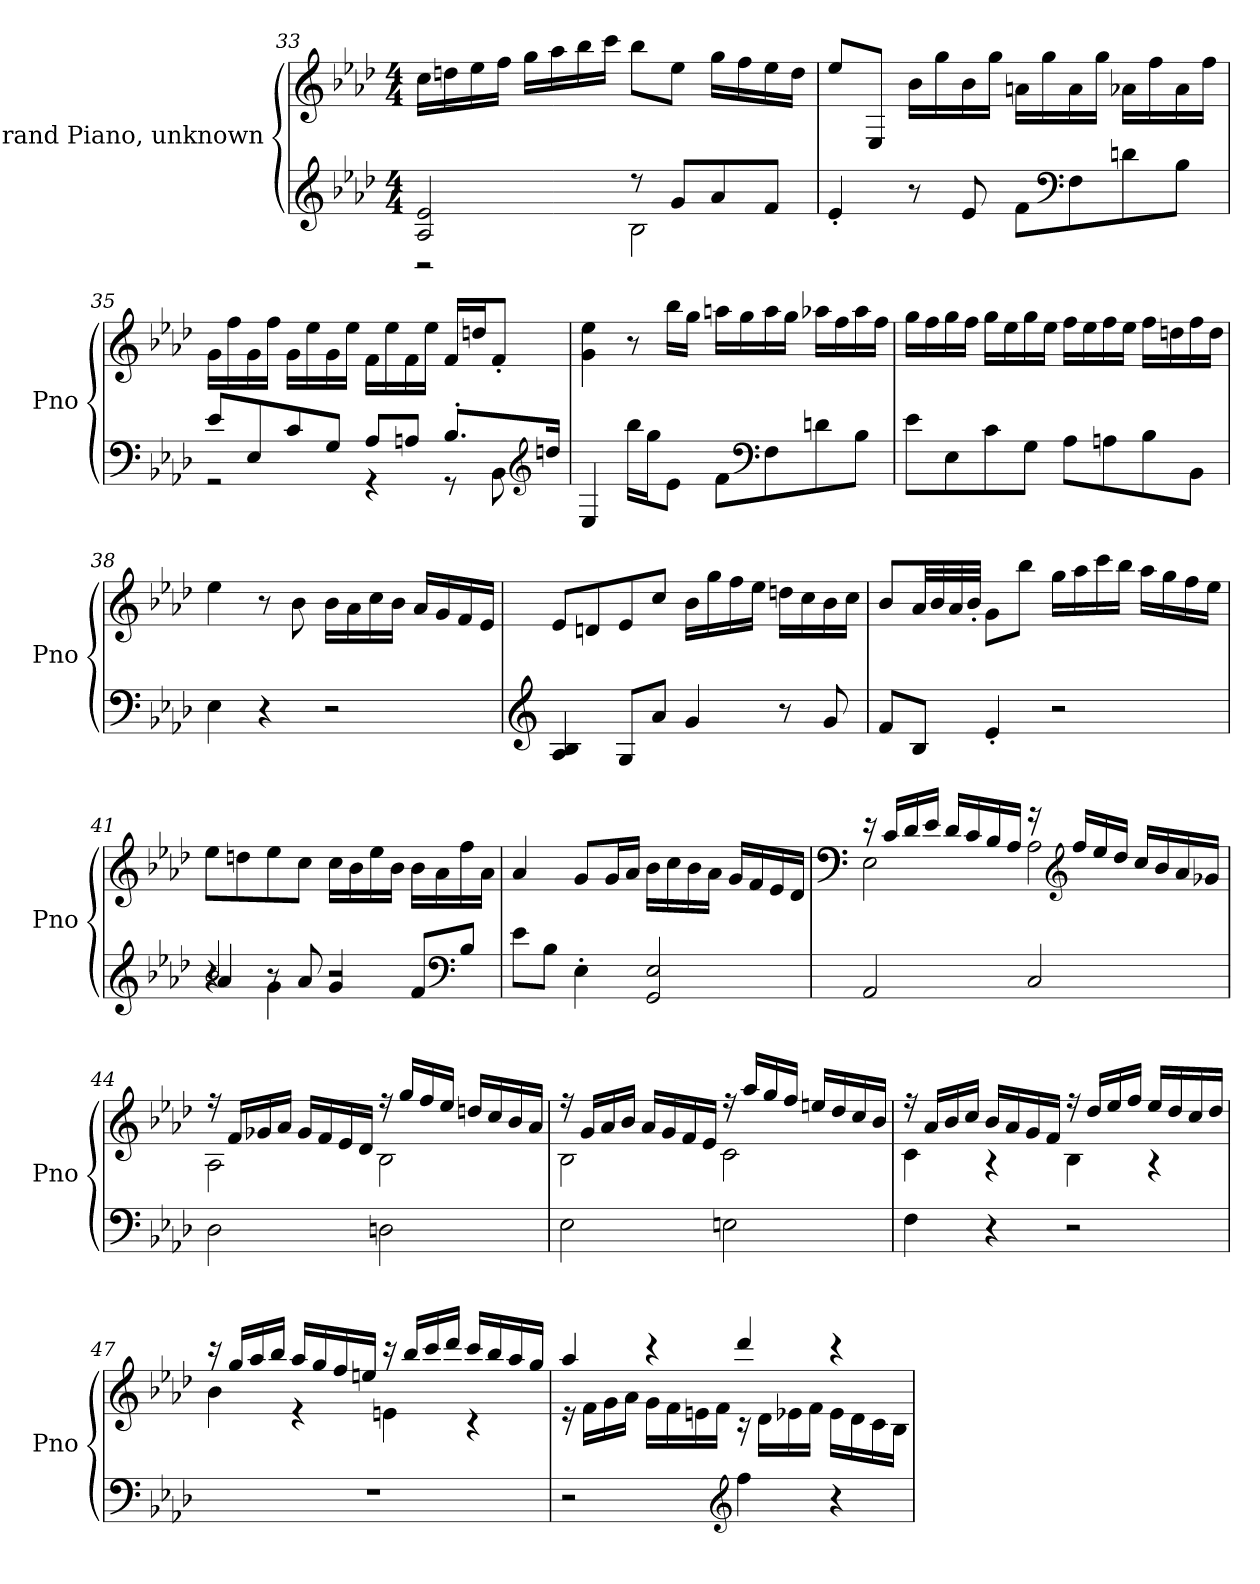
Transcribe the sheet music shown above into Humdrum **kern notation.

**kern	**kern
*part1	*part1
*staff2	*staff1
*I"Grand Piano, unknown	*
*I'Pno	*
!!LO:LB:g=z
*clefG2	*clefG2
*k[b-e-a-d-]	*k[b-e-a-d-]
*M4/4	*M4/4
=33	=33
*^	*
2A-/ 2e-/	2r	16cc\LL
.	.	16ddn\
.	.	16ee-\
.	.	16ff\JJ
.	.	16gg\LL
.	.	16aa-\
.	.	16bb-\
.	.	16ccc\JJ
8r	2B-\	8bb-\L
8g/L	.	8ee-\J
8a-/	.	16gg\LL
.	.	16ff\
8f/J	.	16ee-\
.	.	16dd\JJ
*v	*v	*
=34	=34
4e-'/	8ee-/L
.	8E-/J
8r	16b-\LL
.	16gg\
8e-/	16b-\
.	16gg\JJ
8f\L	16an\LL
.	16gg\
*clefF4	*
8F\	16a\
.	16gg\JJ
8dn\	16a-X\LL
.	16ff\
8B-\J	16a-\
.	16ff\JJ
!!LO:LB:g=z
=35	=35
*^	*
8e-/L	2r	16g\LL
.	.	16ff\
8E-/	.	16g\
.	.	16ff\JJ
8c/	.	16g\LL
.	.	16ee-\
8G/J	.	16g\
.	.	16ee-\JJ
8A-/L	4r	16f\LL
.	.	16ee-\
8An/J	.	16f\
.	.	16ee-\JJ
8.B-'/L	8r	16f/LL
.	.	16ddn/J
.	8BB-\	8f'/J
*clefG2	*	*
16ddn/Jk	.	.
*v	*v	*
=36	=36
4E-/	4g\ 4ee-\
16bb-\LL	8r
16gg\J	.
8e-\J	16bb-\LL
.	16gg\JJ
8f\L	16aan\LL
.	16gg\
*clefF4	*
8F\	16aa\
.	16gg\JJ
8dn\	16aa-X\LL
.	16ff\
8B-\J	16aa-\
.	16ff\JJ
!!LO:LB:g=z
=37	=37
8e-\L	16gg\LL
.	16ff\
8E-\	16gg\
.	16ff\JJ
8c\	16gg\LL
.	16ee-\
8G\J	16gg\
.	16ee-\JJ
8A-\L	16ff\LL
.	16ee-\
8An\	16ff\
.	16ee-\JJ
8B-\	16ff\LL
.	16ddn\
8BB-\J	16ff\
.	16dd\JJ
=38	=38
4E-\	4ee-\
4r	8r
.	8b-\
2r	16b-\LL
.	16a-\
.	16cc\
.	16b-\JJ
.	16a-/LL
.	16g/
.	16f/
.	16e-/JJ
=39	=39
*clefG2	*
4A-/ 4B-/	8e-/L
.	8dn/
8G/L	8e-/
8a-/J	8cc/J
4g/	16b-\LL
.	16gg\
.	16ff\
.	16ee-\JJ
8r	16ddn\LL
.	16cc\
8g/	16b-\
.	16cc\JJ
!!LO:LB:g=z
=40	=40
8f/L	8b-/L
8B-/J	32a-/LL
.	32b-/
.	32a-/
.	32b-'/JJJ
4e-'/	8g\L
.	8bb-\J
2r	16gg\LL
.	16aa-\
.	16ccc\
.	16bb-\JJ
.	16aa-\LL
.	16gg\
.	16ff\
.	16ee-\JJ
=41	=41
*^	*
*	*^	*
2b-/	4r	4a-/	8ee-\L
.	.	.	8ddn\
.	4g\	8r	8ee-\
.	.	8a-/	8cc\J
2r	2r	4g/	16cc\LL
.	.	.	16b-\
.	.	.	16ee-\
.	.	.	16b-\JJ
.	.	8f/L	16b-\LL
.	.	.	16a-\
*clefF4	*	*	*
.	.	8B-/J	16ff\
.	.	.	16a-\JJ
*v	*v	*v	*
=42	=42
8e-\L	4a-/
8B-\J	.
4E-'\	8g/L
.	16g/L
.	16a-/JJ
2GG/ 2E-/	16b-\LL
.	16cc\
.	16b-\
.	16a-\JJ
.	16g/LL
.	16f/
.	16e-/
.	16d-/JJ
!!LO:LB:g=z
=43	=43
*	*clefF4
*	*^
2AA-/	16r	2E-\
.	16c/LL	.
.	16d-/	.
.	16e-/JJ	.
.	16d-/LL	.
.	16c/	.
.	16B-/	.
.	16A-/JJ	.
2C/	16r	2A-\
*	*clefG2	*
.	16ff/LL	.
.	16ee-/	.
.	16dd-/JJ	.
.	16cc/LL	.
.	16b-/	.
.	16a-/	.
.	16g-X/JJ	.
=44	=44	=44
2D-\	16r	2A-\
.	16f/LL	.
.	16g-X/	.
.	16a-/JJ	.
.	16g-/LL	.
.	16f/	.
.	16e-/	.
.	16d-/JJ	.
2Dn\	16r	2B-\
.	16gg/LL	.
.	16ff/	.
.	16ee-/JJ	.
.	16ddn/LL	.
.	16cc/	.
.	16b-/	.
.	16a-/JJ	.
!!LO:PB:g=z	!!
=45	=45	=45
2E-\	16r	2B-\
.	16g/LL	.
.	16a-/	.
.	16b-/JJ	.
.	16a-/LL	.
.	16g/	.
.	16f/	.
.	16e-/JJ	.
2En\	16r	2c\
.	16aa-/LL	.
.	16gg/	.
.	16ff/JJ	.
.	16een/LL	.
.	16dd-/	.
.	16cc/	.
.	16b-/JJ	.
=46	=46	=46
4F\	16r	4c\
.	16a-/LL	.
.	16b-/	.
.	16cc/JJ	.
4r	16b-/LL	4r
.	16a-/	.
.	16g/	.
.	16f/JJ	.
2r	16r	4B-\
.	16dd-/LL	.
.	16ee-/	.
.	16ff/JJ	.
.	16ee-/LL	4r
.	16dd-/	.
.	16cc/	.
.	16dd-/JJ	.
!!LO:LB:g=z	!!
=47	=47	=47
1r	16r	4b-\
.	16gg/LL	.
.	16aa-/	.
.	16bb-/JJ	.
.	16aa-/LL	4r
.	16gg/	.
.	16ff/	.
.	16een/JJ	.
.	16r	4en\
.	16bb-/LL	.
.	16ccc/	.
.	16ddd-/JJ	.
.	16ccc/LL	4r
.	16bb-/	.
.	16aa-/	.
.	16gg/JJ	.
=48	=48	=48
2r	4aa-/	16r
.	.	16f\LL
.	.	16g\
.	.	16a-\JJ
.	4r	16g\LL
.	.	16f\
.	.	16en\
.	.	16f\JJ
*clefG2	*	*
4ff\	4ddd-/	16r
.	.	16d-\LL
.	.	16e-X\
.	.	16f\JJ
4r	4r	16e-\LL
.	.	16d-\
.	.	16c\
.	.	16B-\JJ
*	*v	*v
=	=
*-	*-
